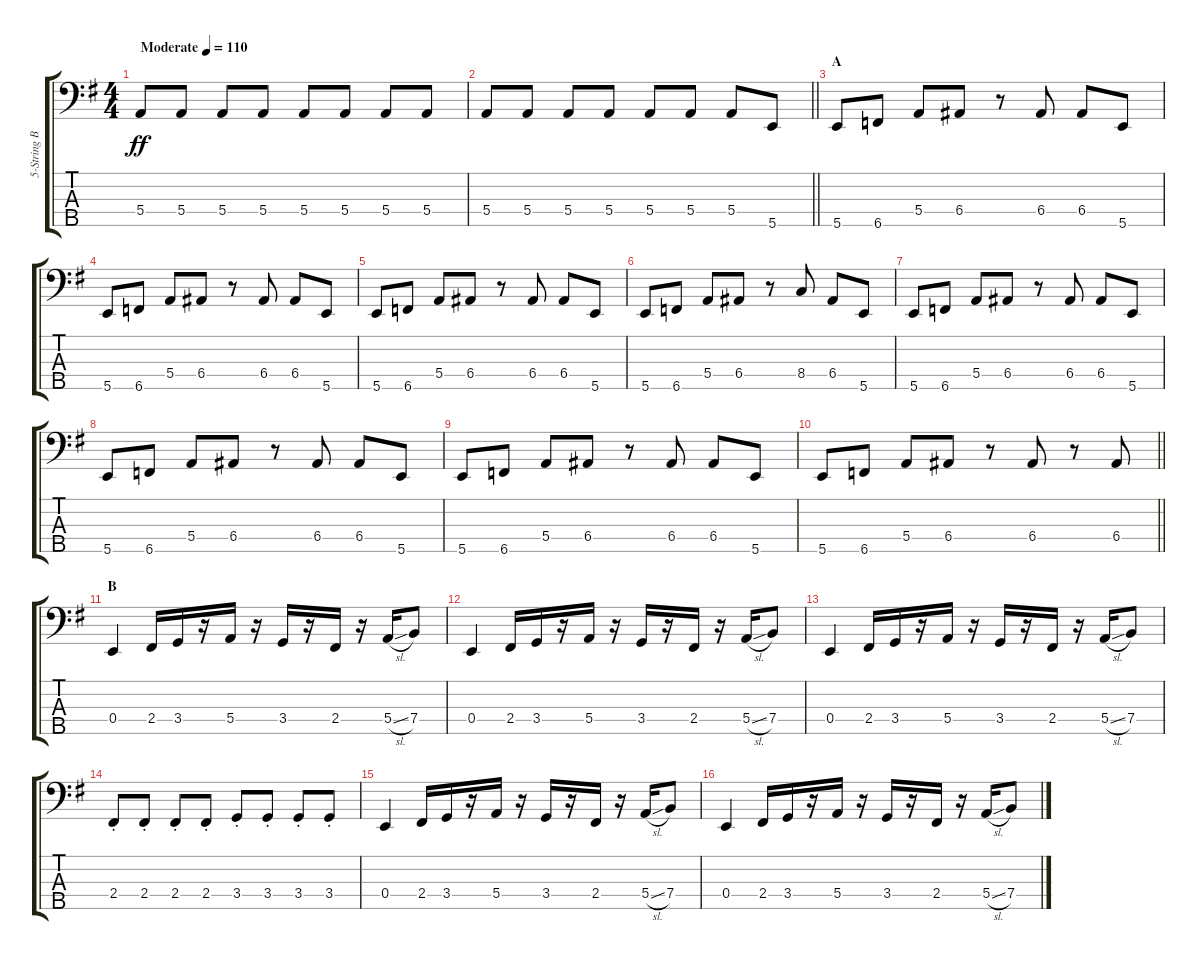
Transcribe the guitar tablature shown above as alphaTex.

\track ("5-String Bass" "5-String B") {instrument electricbassfinger}
\staff {score tabs}
\tuning (G2 D2 A1 E1 B0) {hide}
\ts (4 4)
\tempo (110 "Moderate")
\clef f4
\ks g
5.4.8{dy ff instrument electricbassfinger} 5.4.8 5.4.8 5.4.8 5.4.8 5.4.8 5.4.8 5.4.8 |
\barLineRight lightlight
5.4.8 5.4.8 5.4.8 5.4.8 5.4.8 5.4.8 5.4.8 5.5.8 |
\section ("" "A")
5.5.8 6.5.8 5.4.8 6.4.8 r.8 6.4.8 6.4.8 5.5.8 |
5.5.8 6.5.8 5.4.8 6.4.8 r.8 6.4.8 6.4.8 5.5.8 |
5.5.8 6.5.8 5.4.8 6.4.8 r.8 6.4.8 6.4.8 5.5.8 |
5.5.8 6.5.8 5.4.8 6.4.8 r.8 8.4.8 6.4.8 5.5.8 |
5.5.8 6.5.8 5.4.8 6.4.8 r.8 6.4.8 6.4.8 5.5.8 |
5.5.8 6.5.8 5.4.8 6.4.8 r.8 6.4.8 6.4.8 5.5.8 |
5.5.8 6.5.8 5.4.8 6.4.8 r.8 6.4.8 6.4.8 5.5.8 |
\barLineRight lightlight
5.5.8 6.5.8 5.4.8 6.4.8 r.8 6.4.8 r.8 6.4.8 |
\section ("" "B")
0.4.4 2.4.16 3.4.16 r.16 5.4.16 r.16 3.4.16 r.16 2.4.16 r.16 5.4{sl}.16 7.4.8 |
0.4.4 2.4.16 3.4.16 r.16 5.4.16 r.16 3.4.16 r.16 2.4.16 r.16 5.4{sl}.16 7.4.8 |
0.4.4 2.4.16 3.4.16 r.16 5.4.16 r.16 3.4.16 r.16 2.4.16 r.16 5.4{sl}.16 7.4.8 |
2.4{st}.8 2.4{st}.8 2.4{st}.8 2.4{st}.8 3.4{st}.8 3.4{st}.8 3.4{st}.8 3.4{st}.8 |
0.4.4 2.4.16 3.4.16 r.16 5.4.16 r.16 3.4.16 r.16 2.4.16 r.16 5.4{sl}.16 7.4.8 |
0.4.4 2.4.16 3.4.16 r.16 5.4.16 r.16 3.4.16 r.16 2.4.16 r.16 5.4{sl}.16 7.4.8
